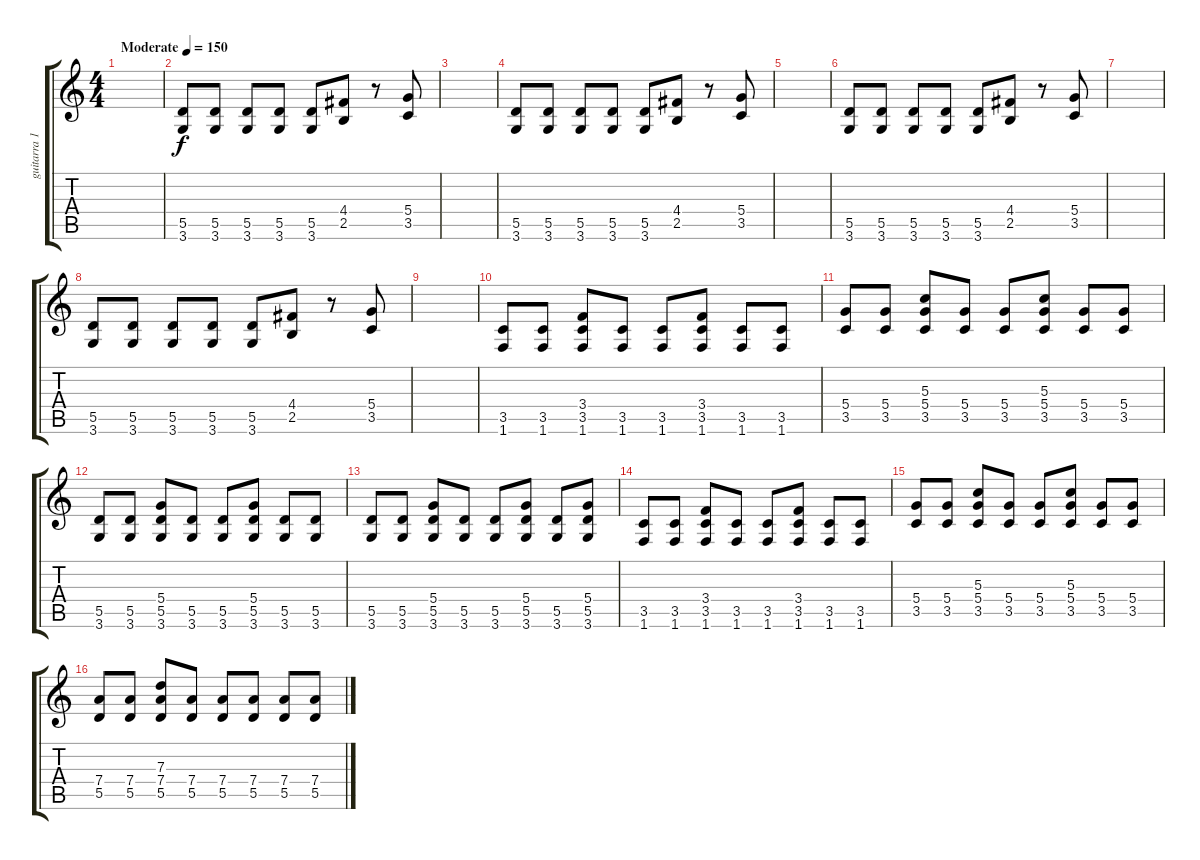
\track ("guitarra 1" "guitarra 1") {instrument distortionguitar}
\staff {score tabs}
\tuning (E4 B3 G3 D3 A2 E2) {hide}
\ts (4 4)
\tempo (150 "Moderate")
\clef g2
\ks c
|
(5.5 3.6).8 (5.5 3.6).8 (5.5 3.6).8 (5.5 3.6).8 (5.5 3.6).8 (4.4 2.5).8 r.8 (5.4 3.5).8 |
|
(5.5 3.6).8 (5.5 3.6).8 (5.5 3.6).8 (5.5 3.6).8 (5.5 3.6).8 (4.4 2.5).8 r.8 (5.4 3.5).8 |
|
(5.5 3.6).8 (5.5 3.6).8 (5.5 3.6).8 (5.5 3.6).8 (5.5 3.6).8 (4.4 2.5).8 r.8 (5.4 3.5).8 |
|
(5.5 3.6).8 (5.5 3.6).8 (5.5 3.6).8 (5.5 3.6).8 (5.5 3.6).8 (4.4 2.5).8 r.8 (5.4 3.5).8 |
|
(3.5 1.6).8 (3.5 1.6).8 (3.4 3.5 1.6).8 (3.5 1.6).8 (3.5 1.6).8 (3.4 3.5 1.6).8 (3.5 1.6).8 (3.5 1.6).8 |
(5.4 3.5).8 (5.4 3.5).8 (5.3 5.4 3.5).8 (5.4 3.5).8 (5.4 3.5).8 (5.3 5.4 3.5).8 (5.4 3.5).8 (5.4 3.5).8 |
(5.5 3.6).8 (5.5 3.6).8 (5.4 5.5 3.6).8 (5.5 3.6).8 (5.5 3.6).8 (5.4 5.5 3.6).8 (5.5 3.6).8 (5.5 3.6).8 |
(5.5 3.6).8 (5.5 3.6).8 (5.4 5.5 3.6).8 (5.5 3.6).8 (5.5 3.6).8 (5.4 5.5 3.6).8 (5.5 3.6).8 (5.4 5.5 3.6).8 |
(3.5 1.6).8 (3.5 1.6).8 (3.4 3.5 1.6).8 (3.5 1.6).8 (3.5 1.6).8 (3.4 3.5 1.6).8 (3.5 1.6).8 (3.5 1.6).8 |
(5.4 3.5).8 (5.4 3.5).8 (5.3 5.4 3.5).8 (5.4 3.5).8 (5.4 3.5).8 (5.3 5.4 3.5).8 (5.4 3.5).8 (5.4 3.5).8 |
(7.4 5.5).8 (7.4 5.5).8 (7.3 7.4 5.5).8 (7.4 5.5).8 (7.4 5.5).8 (7.4 5.5).8 (7.4 5.5).8 (7.4 5.5).8
